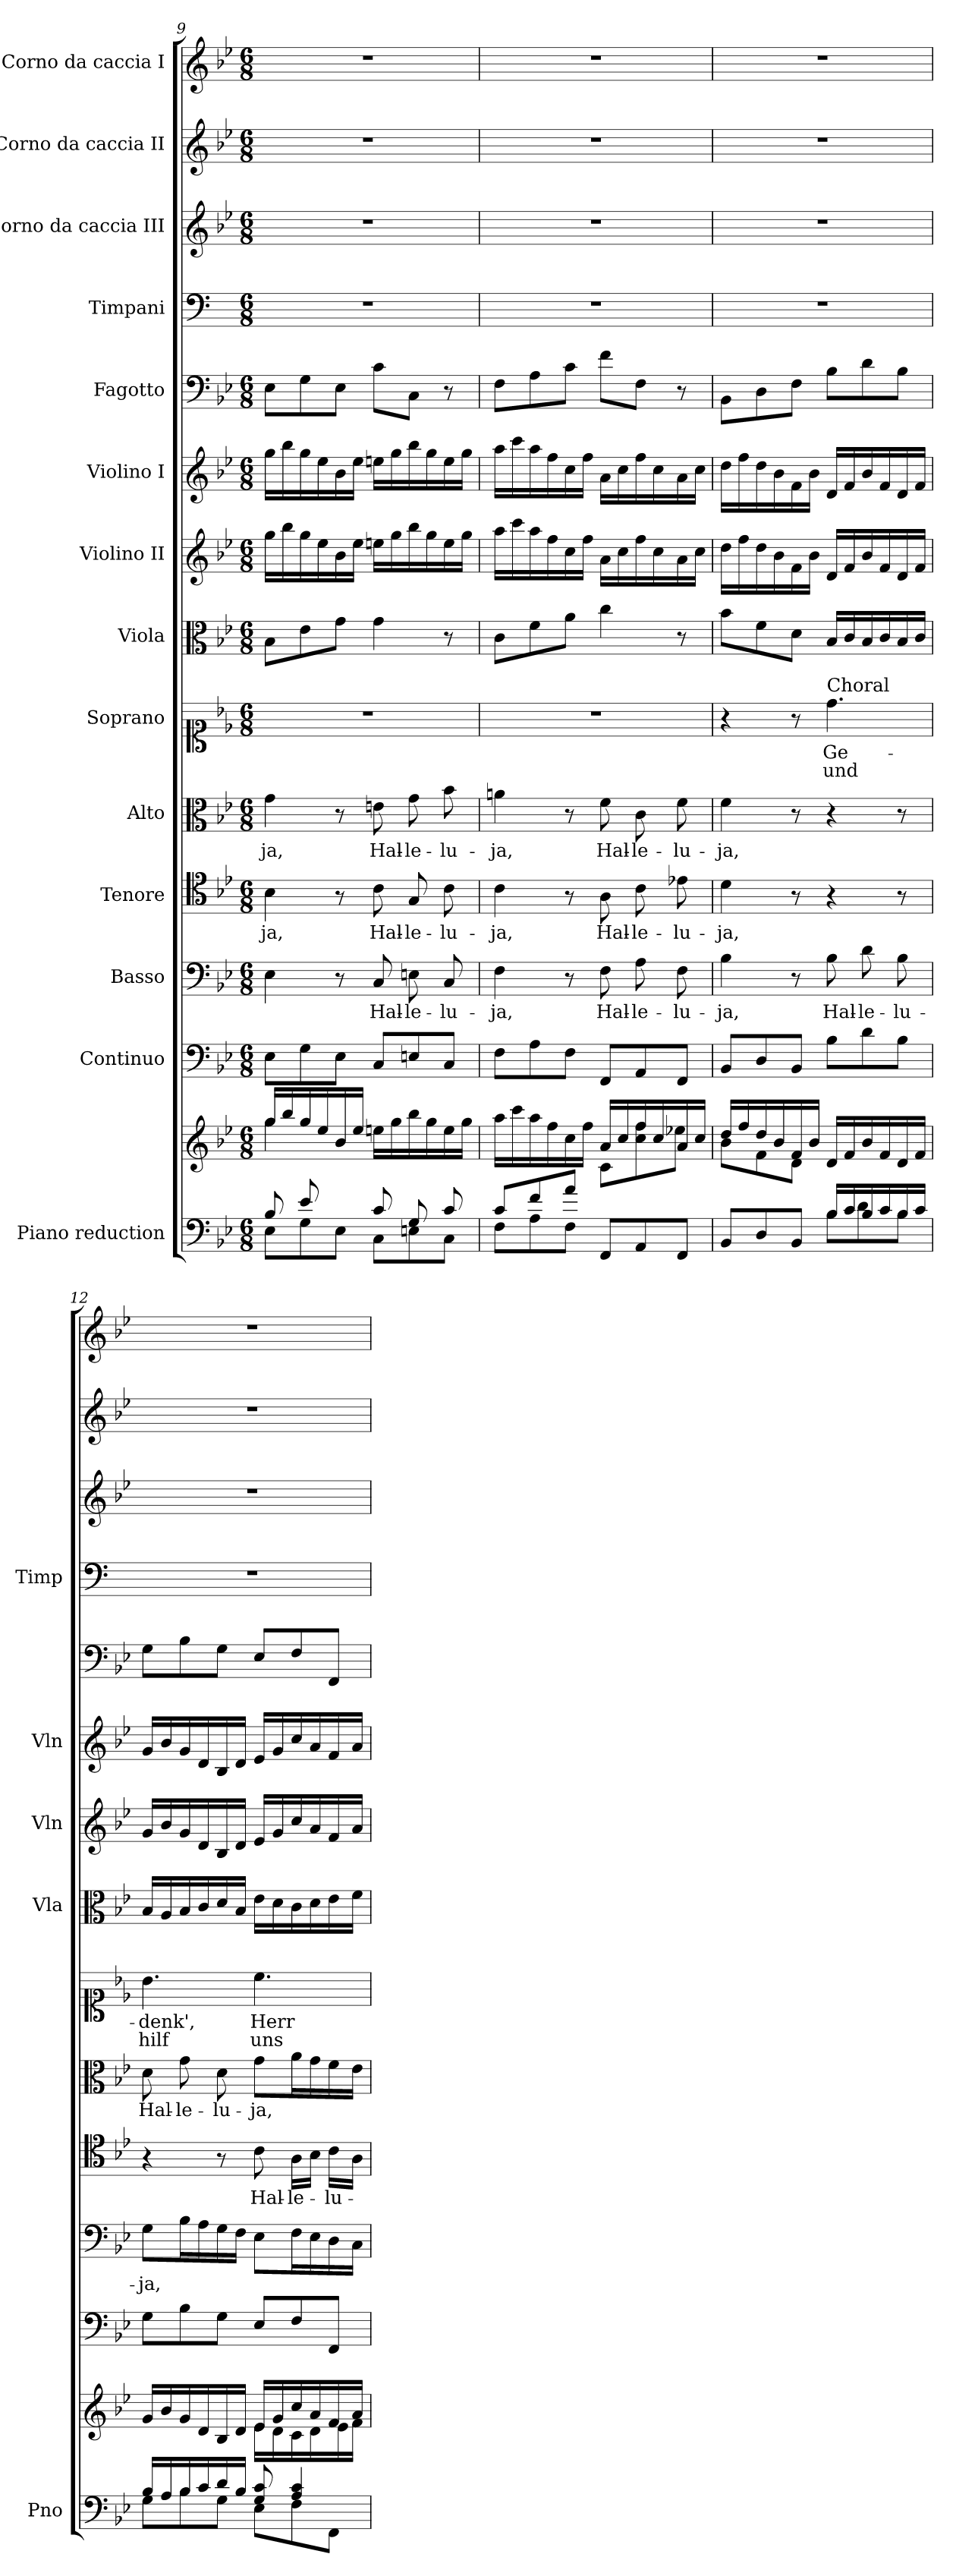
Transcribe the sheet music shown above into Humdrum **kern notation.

**kern	**kern	**kern	**kern	**text	**kern	**text	**kern	**text	**kern	**text	**text	**kern	**kern	**kern	**kern	**kern	**kern	**kern	**kern
*part14	*part14	*part13	*part12	*part12	*part11	*part11	*part10	*part10	*part9	*part9	*part9	*part8	*part7	*part6	*part5	*part4	*part3	*part2	*part1
*staff15	*staff14	*staff13	*staff12	*staff12	*staff11	*staff11	*staff10	*staff10	*staff9	*staff9	*staff9	*staff8	*staff7	*staff6	*staff5	*staff4	*staff3	*staff2	*staff1
*I"Piano reduction	*	*I"Continuo	*I"Basso	*	*I"Tenore	*	*I"Alto	*	*I"Soprano	*	*	*I"Viola	*I"Violino II	*I"Violino I	*I"Fagotto	*I"Timpani	*I"Corno da caccia III	*I"Corno da caccia II	*I"Corno da caccia I
*I'Pno	*	*	*	*	*	*	*	*	*	*	*	*I'Vla	*I'Vln	*I'Vln	*	*I'Timp	*	*	*
*clefF4	*clefG2	*clefF4	*clefF4	*	*clefC4	*	*clefC3	*	*clefC1	*	*	*clefC3	*clefG2	*clefG2	*clefF4	*clefF4	*clefG2	*clefG2	*clefG2
*	*	*	*	*	*	*	*	*	*	*	*	*	*	*	*	*ITrd1c2	*ITrd8c14	*ITrd8c14	*ITrd8c14
*k[b-e-]	*k[b-e-]	*k[b-e-]	*k[b-e-]	*	*k[b-e-]	*	*k[b-e-]	*	*k[b-e-]	*	*	*k[b-e-]	*k[b-e-]	*k[b-e-]	*k[b-e-]	*k[b-e-]	*k[b-e-]	*k[b-e-]	*k[b-e-]
*M6/8	*M6/8	*M6/8	*M6/8	*	*M6/8	*	*M6/8	*	*M6/8	*	*	*M6/8	*M6/8	*M6/8	*M6/8	*M6/8	*M6/8	*M6/8	*M6/8
=9	=9	=9	=9	=9	=9	=9	=9	=9	=9	=9	=9	=9	=9	=9	=9	=9	=9	=9	=9
*^	*^	*	*	*	*	*	*	*	*	*	*	*	*	*	*	*	*	*	*
*	*	*	*^	*	*	*	*	*	*	*	*	*	*	*	*	*	*	*	*	*	*
!	!	!	!	!	!	!	!	!	!LO:LY:b	!	!LO:LY:b	!	!	!	!	!	!	!	!	!	!	!
8B-/L	8E-\L	16gg/LL	4gg\	4ryy	8E-\L	4E-\	.	4B-\	-ja,	4g\	-ja,	2.r	.	.	8B-\L	16gg\LL	16gg\LL	8E-\L	2.r	2.r	2.r	2.r
.	.	16bb-/	.	.	.	.	.	.	.	.	.	.	.	.	.	16bb-\	16bb-\	.	.	.	.	.
8e-/	8G\	16gg/	.	.	8G\	.	.	.	.	.	.	.	.	.	8e-\	16gg\	16gg\	8G\	.	.	.	.
.	.	16ee-/	.	.	.	.	.	.	.	.	.	.	.	.	.	16ee-\	16ee-\	.	.	.	.	.
8ryy	8E-\J	16b-/	8ryy	8g\J	8E-\J	8r	.	8r	.	8r	.	.	.	.	8g\J	16b-\	16b-\	8E-\J	.	.	.	.
.	.	16ee-/JJ	.	.	.	.	.	.	.	.	.	.	.	.	.	16ee-\JJ	16ee-\JJ	.	.	.	.	.
!	!	!	!	!	!	!	!LO:LY:b	!	!LO:LY:b	!	!LO:LY:b	!	!	!	!	!	!	!	!	!	!	!
8c/L	8C\L	16een\LL	4.ryy	4.ryy	8C/L	8C/	Hal-	8c\	Hal-	8en\	Hal-	.	.	.	4g\	16een\LL	16een\LL	8c\L	.	.	.	.
.	.	16gg\	.	.	.	.	.	.	.	.	.	.	.	.	.	16gg\	16gg\	.	.	.	.	.
!	!	!	!	!	!	!	!LO:LY:b	!	!LO:LY:b	!	!LO:LY:b	!	!	!	!	!	!	!	!	!	!	!
8G/	8En\	16bb-\	.	.	8En/	8En\	-le-	8G/	-le-	8g\	-le-	.	.	.	.	16bb-\	16bb-\	8C\J	.	.	.	.
.	.	16gg\	.	.	.	.	.	.	.	.	.	.	.	.	.	16gg\	16gg\	.	.	.	.	.
!	!	!	!	!	!	!	!LO:LY:b	!	!LO:LY:b	!	!LO:LY:b	!	!	!	!	!	!	!	!	!	!	!
8c/J	8C\J	16ee\	.	.	8C/J	8C/	-lu-	8c\	-lu-	8b-\	-lu-	.	.	.	8r	16ee\	16ee\	8r	.	.	.	.
.	.	16gg\JJ	.	.	.	.	.	.	.	.	.	.	.	.	.	16gg\JJ	16gg\JJ	.	.	.	.	.
*	*	*	*v	*v	*	*	*	*	*	*	*	*	*	*	*	*	*	*	*	*	*	*
!!LO:PB:g=z
=10	=10	=10	=10	=10	=10	=10	=10	=10	=10	=10	=10	=10	=10	=10	=10	=10	=10	=10	=10	=10	=10
!	!	!	!	!	!	!LO:LY:b	!	!LO:LY:b	!	!LO:LY:b	!	!	!	!	!	!	!	!	!	!	!
8c/L	8F\L	16aa\LL	4.ryy	8F\L	4F\	-ja,	4c\	-ja,	4an\	-ja,	2.r	.	.	8c\L	16aa\LL	16aa\LL	8F\L	2.r	2.r	2.r	2.r
.	.	16ccc\	.	.	.	.	.	.	.	.	.	.	.	.	16ccc\	16ccc\	.	.	.	.	.
8f/	8A\	16aa\	.	8A\	.	.	.	.	.	.	.	.	.	8f\	16aa\	16aa\	8A\	.	.	.	.
.	.	16ff\	.	.	.	.	.	.	.	.	.	.	.	.	16ff\	16ff\	.	.	.	.	.
8a/J	8F\J	16cc\	.	8F\J	8r	.	8r	.	8r	.	.	.	.	8a\J	16cc\	16cc\	8c\J	.	.	.	.
.	.	16ff\JJ	.	.	.	.	.	.	.	.	.	.	.	.	16ff\JJ	16ff\JJ	.	.	.	.	.
!	!	!	!	!	!	!LO:LY:b	!	!LO:LY:b	!	!LO:LY:b	!	!	!	!	!	!	!	!	!	!	!
8FF/L	4.ryy	16a/LL	8c\L	8FF/L	8F\	Hal-	8A\	Hal-	8f\	Hal-	.	.	.	4cc\	16a\LL	16a\LL	8f\L	.	.	.	.
.	.	16cc/	.	.	.	.	.	.	.	.	.	.	.	.	16cc\	16cc\	.	.	.	.	.
!	!	!	!	!	!	!LO:LY:b	!	!LO:LY:b	!	!LO:LY:b	!	!	!	!	!	!	!	!	!	!	!
8AA/	.	16ff/	8cc\ 8ff\	8AA/	8A\	-le-	8c\	-le-	8c\	-le-	.	.	.	.	16ff\	16ff\	8F\J	.	.	.	.
.	.	16cc/	.	.	.	.	.	.	.	.	.	.	.	.	16cc\	16cc\	.	.	.	.	.
!	!	!	!	!	!	!LO:LY:b	!	!LO:LY:b	!	!LO:LY:b	!	!	!	!	!	!	!	!	!	!	!
8FF/J	.	16a/	8ee-X\J	8FF/J	8F\	-lu-	8e-X\	-lu-	8f\	-lu-	.	.	.	8r	16a\	16a\	8r	.	.	.	.
.	.	16cc/JJ	.	.	.	.	.	.	.	.	.	.	.	.	16cc\JJ	16cc\JJ	.	.	.	.	.
=11	=11	=11	=11	=11	=11	=11	=11	=11	=11	=11	=11	=11	=11	=11	=11	=11	=11	=11	=11	=11	=11
!	!	!	!	!	!	!LO:LY:b	!	!LO:LY:b	!	!LO:LY:b	!	!	!	!	!	!	!	!	!	!	!
8BB-/L	4.ryy	16dd/LL	8b-\L	8BB-/L	4B-\	-ja,	4d\	-ja,	4f\	-ja,	4r	.	.	8b-\L	16dd\LL	16dd\LL	8BB-\L	2.r	2.r	2.r	2.r
.	.	16ff/	.	.	.	.	.	.	.	.	.	.	.	.	16ff\	16ff\	.	.	.	.	.
8D/	.	16dd/	8f\	8D/	.	.	.	.	.	.	.	.	.	8f\	16dd\	16dd\	8D\	.	.	.	.
.	.	16b-/	.	.	.	.	.	.	.	.	.	.	.	.	16b-\	16b-\	.	.	.	.	.
8BB-/J	.	16f/	8d\J	8BB-/J	8r	.	8r	.	8r	.	8r	.	.	8d\J	16f\	16f\	8F\J	.	.	.	.
.	.	16b-/JJ	.	.	.	.	.	.	.	.	.	.	.	.	16b-\JJ	16b-\JJ	.	.	.	.	.
!	!	!	!	!	!	!	!	!	!	!	!LO:TX:a:t=Choral	!	!	!	!	!	!	!	!	!	!
!	!	!	!	!	!	!LO:LY:b	!	!	!	!	!	!LO:LY:b	!LO:LY:b	!	!	!	!	!	!	!	!
16B-/LL	8B-\L	16d/LL	4.ryy	8B-\L	8B-\	Hal-	4r	.	4r	.	4.dd\	Ge-	und	16B-/LL	16d/LL	16d/LL	8B-\L	.	.	.	.
16c/	.	16f/	.	.	.	.	.	.	.	.	.	.	.	16c/	16f/	16f/	.	.	.	.	.
!	!	!	!	!	!	!LO:LY:b	!	!	!	!	!	!	!	!	!	!	!	!	!	!	!
16B-/	8d\	16b-/	.	8d\	8d\	-le-	.	.	.	.	.	.	.	16B-/	16b-/	16b-/	8d\	.	.	.	.
16c/	.	16f/	.	.	.	.	.	.	.	.	.	.	.	16c/	16f/	16f/	.	.	.	.	.
!	!	!	!	!	!	!LO:LY:b	!	!	!	!	!	!	!	!	!	!	!	!	!	!	!
16B-/	8B-\J	16d/	.	8B-\J	8B-\	-lu-	8r	.	8r	.	.	.	.	16B-/	16d/	16d/	8B-\J	.	.	.	.
16c/JJ	.	16f/JJ	.	.	.	.	.	.	.	.	.	.	.	16c/JJ	16f/JJ	16f/JJ	.	.	.	.	.
=12	=12	=12	=12	=12	=12	=12	=12	=12	=12	=12	=12	=12	=12	=12	=12	=12	=12	=12	=12	=12	=12
!	!	!	!	!	!	!LO:LY:b	!	!	!	!LO:LY:b	!	!LO:LY:b	!LO:LY:b	!	!	!	!	!	!	!	!
16B-/LL	8G\L	16g/LL	4.ryy	8G\L	8G\L	-ja,	4r	.	8d\	Hal-	4.b-\	-denk',	hilf	16B-/LL	16g/LL	16g/LL	8G\L	2.r	2.r	2.r	2.r
16A/	.	16b-/	.	.	.	.	.	.	.	.	.	.	.	16A/	16b-/	16b-/	.	.	.	.	.
!	!	!	!	!	!	!	!	!	!	!LO:LY:b	!	!	!	!	!	!	!	!	!	!	!
16B-/	8B-\	16g/	.	8B-\	16B-\L	.	.	.	8g\	-le-	.	.	.	16B-/	16g/	16g/	8B-\	.	.	.	.
16c/	.	16d/	.	.	16A\	.	.	.	.	.	.	.	.	16c/	16d/	16d/	.	.	.	.	.
!	!	!	!	!	!	!	!	!	!	!LO:LY:b	!	!	!	!	!	!	!	!	!	!	!
16d/	8G\J	16B-/	.	8G\J	16G\	.	8r	.	8d\	-lu-	.	.	.	16d/	16B-/	16B-/	8G\J	.	.	.	.
16B-/JJ	.	16d/JJ	.	.	16F\JJ	.	.	.	.	.	.	.	.	16B-/JJ	16d/JJ	16d/JJ	.	.	.	.	.
!	!	!	!	!	!	!	!	!LO:LY:b	!	!LO:LY:b	!	!LO:LY:b	!LO:LY:b	!	!	!	!	!	!	!	!
8G/ 8c/	8E-\L	16e-/LL	16e-\LL	8E-/L	8E-\L	.	8c\	Hal-	8g\L	-ja,	4.cc\	Herr	uns	16e-\LL	16e-/LL	16e-/LL	8E-/L	.	.	.	.
.	.	16g/	16d\	.	.	.	.	.	.	.	.	.	.	16d\	16g/	16g/	.	.	.	.	.
!	!	!	!	!	!	!	!	!LO:LY:b	!	!	!	!	!	!	!	!	!	!	!	!	!
4A/ 4c/	8F\	16cc/	16c\	8F/	16F\L	.	16A\LL	-le-	16a\L	.	.	.	.	16c\	16cc/	16cc/	8F/	.	.	.	.
.	.	16a/	16d\	.	16E-\	.	16B-\JJ	.	16g\	.	.	.	.	16d\	16a/	16a/	.	.	.	.	.
!	!	!	!	!	!	!	!	!LO:LY:b	!	!	!	!	!	!	!	!	!	!	!	!	!
.	8FF\J	16f/	16e-\	8FF/J	16D\	.	16c\LL	lu-	16f\	.	.	.	.	16e-\	16f/	16f/	8FF/J	.	.	.	.
.	.	16a/JJ	16f\JJ	.	16C\JJ	.	16A\JJ	.	16e-\JJ	.	.	.	.	16f\JJ	16a/JJ	16a/JJ	.	.	.	.	.
*v	*v	*	*	*	*	*	*	*	*	*	*	*	*	*	*	*	*	*	*	*	*
*	*v	*v	*	*	*	*	*	*	*	*	*	*	*	*	*	*	*	*	*	*
=	=	=	=	=	=	=	=	=	=	=	=	=	=	=	=	=	=	=	=
*-	*-	*-	*-	*-	*-	*-	*-	*-	*-	*-	*-	*-	*-	*-	*-	*-	*-	*-	*-
